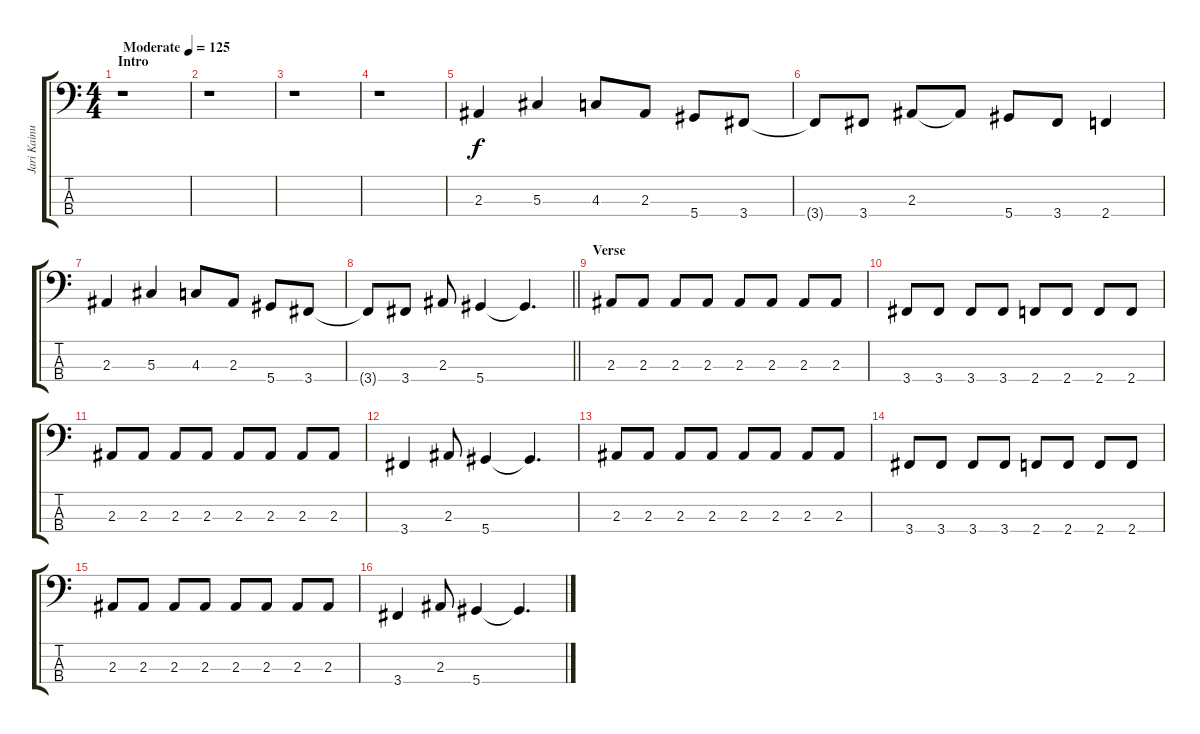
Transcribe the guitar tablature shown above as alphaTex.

\track ("Jari Kainulainen (Stratovarius)" "Jari Kainu") {instrument electricbassfinger}
\staff {score tabs}
\tuning (Gb2 Db2 Ab1 Eb1) {hide}
\ts (4 4)
\section ("" "Intro")
\tempo (125 "Moderate")
\clef f4
\ks c
r.1{dy f instrument electricbassfinger} |
r.1 |
r.1 |
r.1 |
2.3.4{txt ""} 5.3.4 4.3.8 2.3.8 5.4.8 3.4.8 |
3.4{t}.8 3.4.8 2.3.8 2.3{t}.8 5.4.8 3.4.8 2.4.4 |
2.3.4 5.3.4 4.3.8 2.3.8 5.4.8 3.4.8 |
\barLineRight lightlight
3.4{t}.8 3.4.8 2.3.8 5.4.4 5.4{t}.4{d} |
\section ("" "Verse")
2.3.8 2.3.8 2.3.8 2.3.8 2.3.8 2.3.8 2.3.8 2.3.8 |
3.4.8 3.4.8 3.4.8 3.4.8 2.4.8 2.4.8 2.4.8 2.4.8 |
2.3.8 2.3.8 2.3.8 2.3.8 2.3.8 2.3.8 2.3.8 2.3.8 |
3.4.4 2.3.8 5.4.4 5.4{t}.4{d} |
2.3.8 2.3.8 2.3.8 2.3.8 2.3.8 2.3.8 2.3.8 2.3.8 |
3.4.8 3.4.8 3.4.8 3.4.8 2.4.8 2.4.8 2.4.8 2.4.8 |
2.3.8 2.3.8 2.3.8 2.3.8 2.3.8 2.3.8 2.3.8 2.3.8 |
3.4.4 2.3.8 5.4.4 5.4{t}.4{d}
